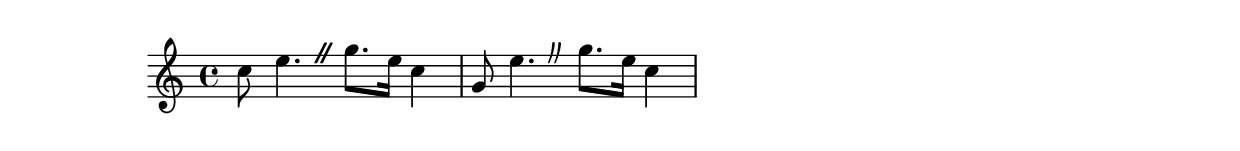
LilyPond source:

%% Do not edit this file; it is automatically
%% generated from LSR http://lsr.dsi.unimi.it
%% This file is in the public domain.
\version "2.13.16"

\header {
  lsrtags = "expressive-marks, tweaks-and-overrides"

%% Translation of GIT committish: 1d589aa04c20d7711bf662618adbdd6d445db29d
  texidoces = "
Las marcas de cesura se pueden crear sobreescribiendo la propiedad
@code{'text} del objeto @code{BreathingSign}.  También está disponible
una marca de cesura curva.

"
  doctitlees = "Insertar una cesura"

%% Translation of GIT committish: 0a868be38a775ecb1ef935b079000cebbc64de40
 texidocde = "
Zäsurzeichen können erstellt werden, indem die @code{'text}-Eigenschaft
des @code{BreathingSign}-Objektes verändert wird.  Ein gekrümmtes
Zäsurzeichen ist auch möglich.
"
  doctitlede = "Eine Zäsur einfügen"
%% Translation of GIT committish: 217cd2b9de6e783f2a5c8a42be9c70a82195ad20
  texidocfr = "
Une surcharge de la propriété @code{'text} de l'objet
@code{BreathingSign} permet de créer une marque de césure.  LilyPond
dispose également d'une variante courbée.

"
  doctitlefr = "Insertion d'une césure"


  texidoc = "
Caesura marks can be created by overriding the @code{'text} property of
the @code{BreathingSign} object. A curved caesura mark is also
available.

"
  doctitle = "Inserting a caesura"
} % begin verbatim

\relative c'' {
  \override BreathingSign #'text = \markup {
    \musicglyph #"scripts.caesura.straight"
  }
  c8 e4. \breathe g8. e16 c4

  \override BreathingSign #'text = \markup {
    \musicglyph #"scripts.caesura.curved"
  }
  g8 e'4. \breathe g8. e16 c4
}
